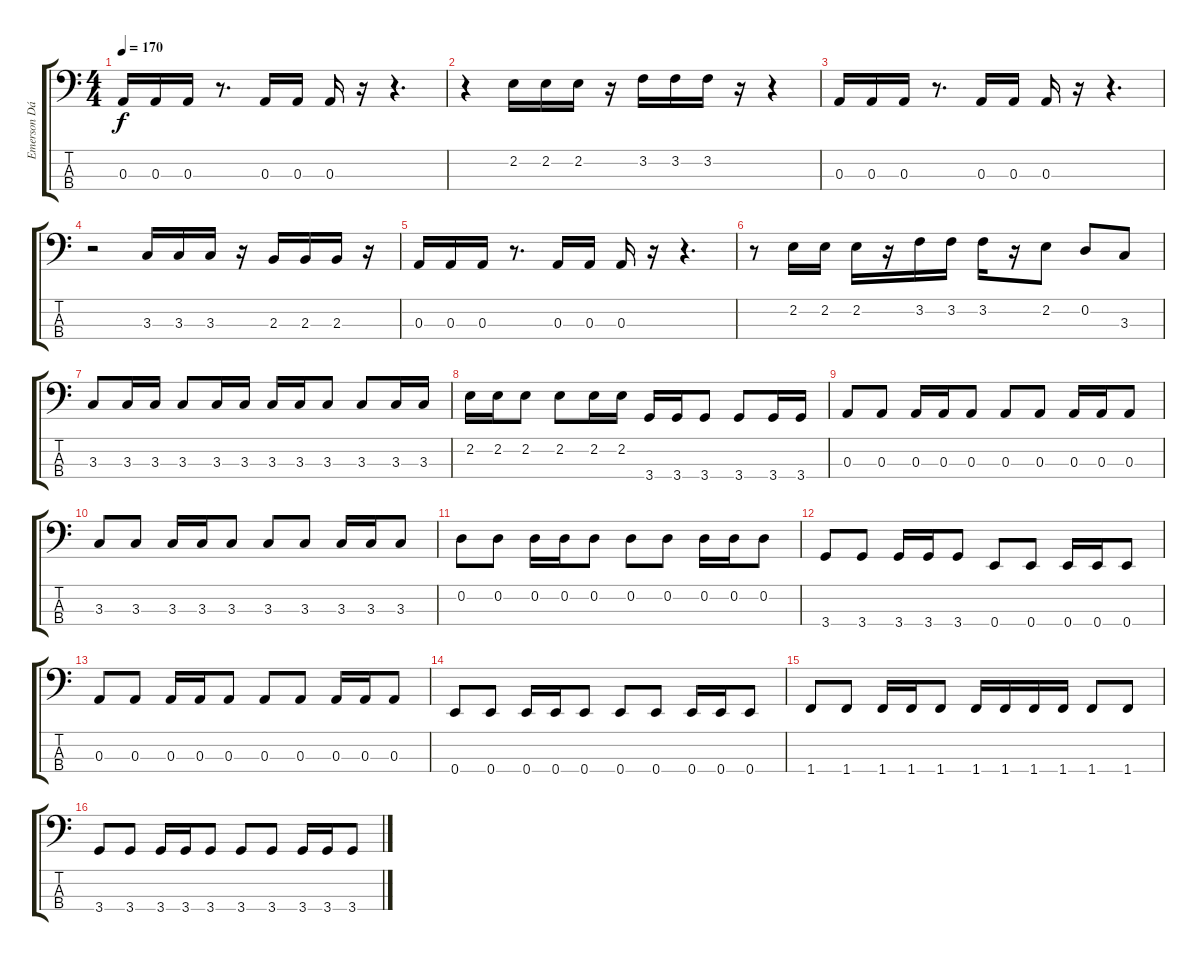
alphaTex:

\track ("Emerson Dácio" "Emerson Dá") {instrument electricbassfinger}
\staff {score tabs}
\tuning (G2 D2 A1 E1) {hide}
\ts (4 4)
\tempo 170
\clef f4
\ks c
0.3.16{dy f} 0.3.16 0.3.16 r.8{d} 0.3.16 0.3.16 0.3.16 r.16 r.4{d} |
r.4 2.2.16 2.2.16 2.2.16 r.16 3.2.16 3.2.16 3.2.16 r.16 r.4 |
0.3.16 0.3.16 0.3.16 r.8{d} 0.3.16 0.3.16 0.3.16 r.16 r.4{d} |
r.2 3.3.16 3.3.16 3.3.16 r.16 2.3.16 2.3.16 2.3.16 r.16 |
0.3.16 0.3.16 0.3.16 r.8{d} 0.3.16 0.3.16 0.3.16 r.16 r.4{d} |
r.8 2.2.16 2.2.16 2.2.16 r.16 3.2.16 3.2.16 3.2.16 r.16 2.2.8 0.2.8 3.3.8 |
3.3.8 3.3.16 3.3.16 3.3.8 3.3.16 3.3.16 3.3.16 3.3.16 3.3.8 3.3.8 3.3.16 3.3.16 |
2.2.16 2.2.16 2.2.8 2.2.8 2.2.16 2.2.16 3.4.16 3.4.16 3.4.8 3.4.8 3.4.16 3.4.16 |
0.3.8 0.3.8 0.3.16 0.3.16 0.3.8 0.3.8 0.3.8 0.3.16 0.3.16 0.3.8 |
3.3.8 3.3.8 3.3.16 3.3.16 3.3.8 3.3.8 3.3.8 3.3.16 3.3.16 3.3.8 |
0.2.8 0.2.8 0.2.16 0.2.16 0.2.8 0.2.8 0.2.8 0.2.16 0.2.16 0.2.8 |
3.4.8 3.4.8 3.4.16 3.4.16 3.4.8 0.4.8 0.4.8 0.4.16 0.4.16 0.4.8 |
0.3.8 0.3.8 0.3.16 0.3.16 0.3.8 0.3.8 0.3.8 0.3.16 0.3.16 0.3.8 |
0.4.8 0.4.8 0.4.16 0.4.16 0.4.8 0.4.8 0.4.8 0.4.16 0.4.16 0.4.8 |
1.4.8 1.4.8 1.4.16 1.4.16 1.4.8 1.4.16 1.4.16 1.4.16 1.4.16 1.4.8 1.4.8 |
3.4.8 3.4.8 3.4.16 3.4.16 3.4.8 3.4.8 3.4.8 3.4.16 3.4.16 3.4.8
